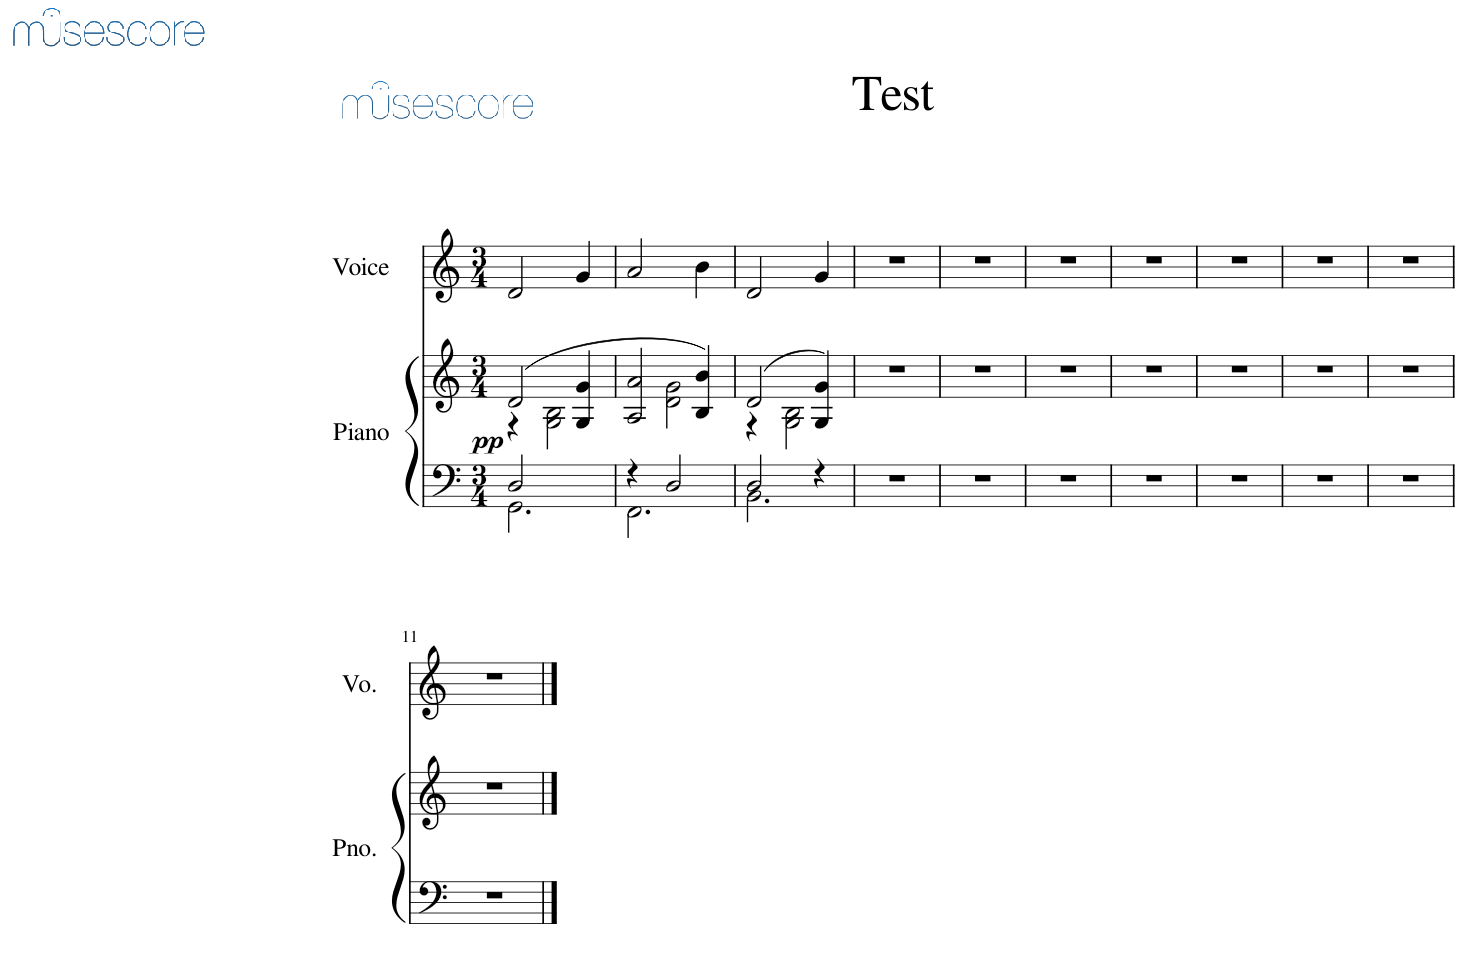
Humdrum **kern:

**kern	**kern	**dynam	**kern
*part2	*part2	*part2	*part1
*staff3	*staff2	*staff2/3	*staff1
*I"Piano	*	*	*I"Voice
*I'Pno.	*	*	*I'Vo.
*clefF4	*clefG2	*	*clefG2
*k[]	*k[]	*	*k[]
*M3/4	*M3/4	*	*M3/4
=1	=1	=1	=1
*^	*^	*	*
!	!	!	!	!LO:DY:b	!
2D/	2.GG\	(2d/	4r	pp	2d/
.	.	.	2G\ 2B\	.	.
4ryy	.	4G/ 4g/	.	.	4g/
=2	=2	=2	=2	=2	=2
4r	2.FF\	2A/ 2a/	4ryy	.	2a/
2D/	.	.	2d\ 2g\	.	.
.	.	4B/ 4b/)	.	.	4b\
=3	=3	=3	=3	=3	=3
2D/	2.BB\	(2d/	4r	.	2d/
.	.	.	2G\ 2B\	.	.
4r	.	4G/ 4g/)	.	.	4g/
*v	*v	*	*	*	*
*	*v	*v	*	*
=4	=4	=4	=4
2.r	2.r	.	2.r
=5	=5	=5	=5
2.r	2.r	.	2.r
=6	=6	=6	=6
2.r	2.r	.	2.r
=7	=7	=7	=7
2.r	2.r	.	2.r
=8	=8	=8	=8
2.r	2.r	.	2.r
=9	=9	=9	=9
2.r	2.r	.	2.r
=10	=10	=10	=10
2.r	2.r	.	2.r
!!LO:LB:g=z
=11	=11	=11	=11
2.r	2.r	.	2.r
==	==	==	==
*-	*-	*-	*-
